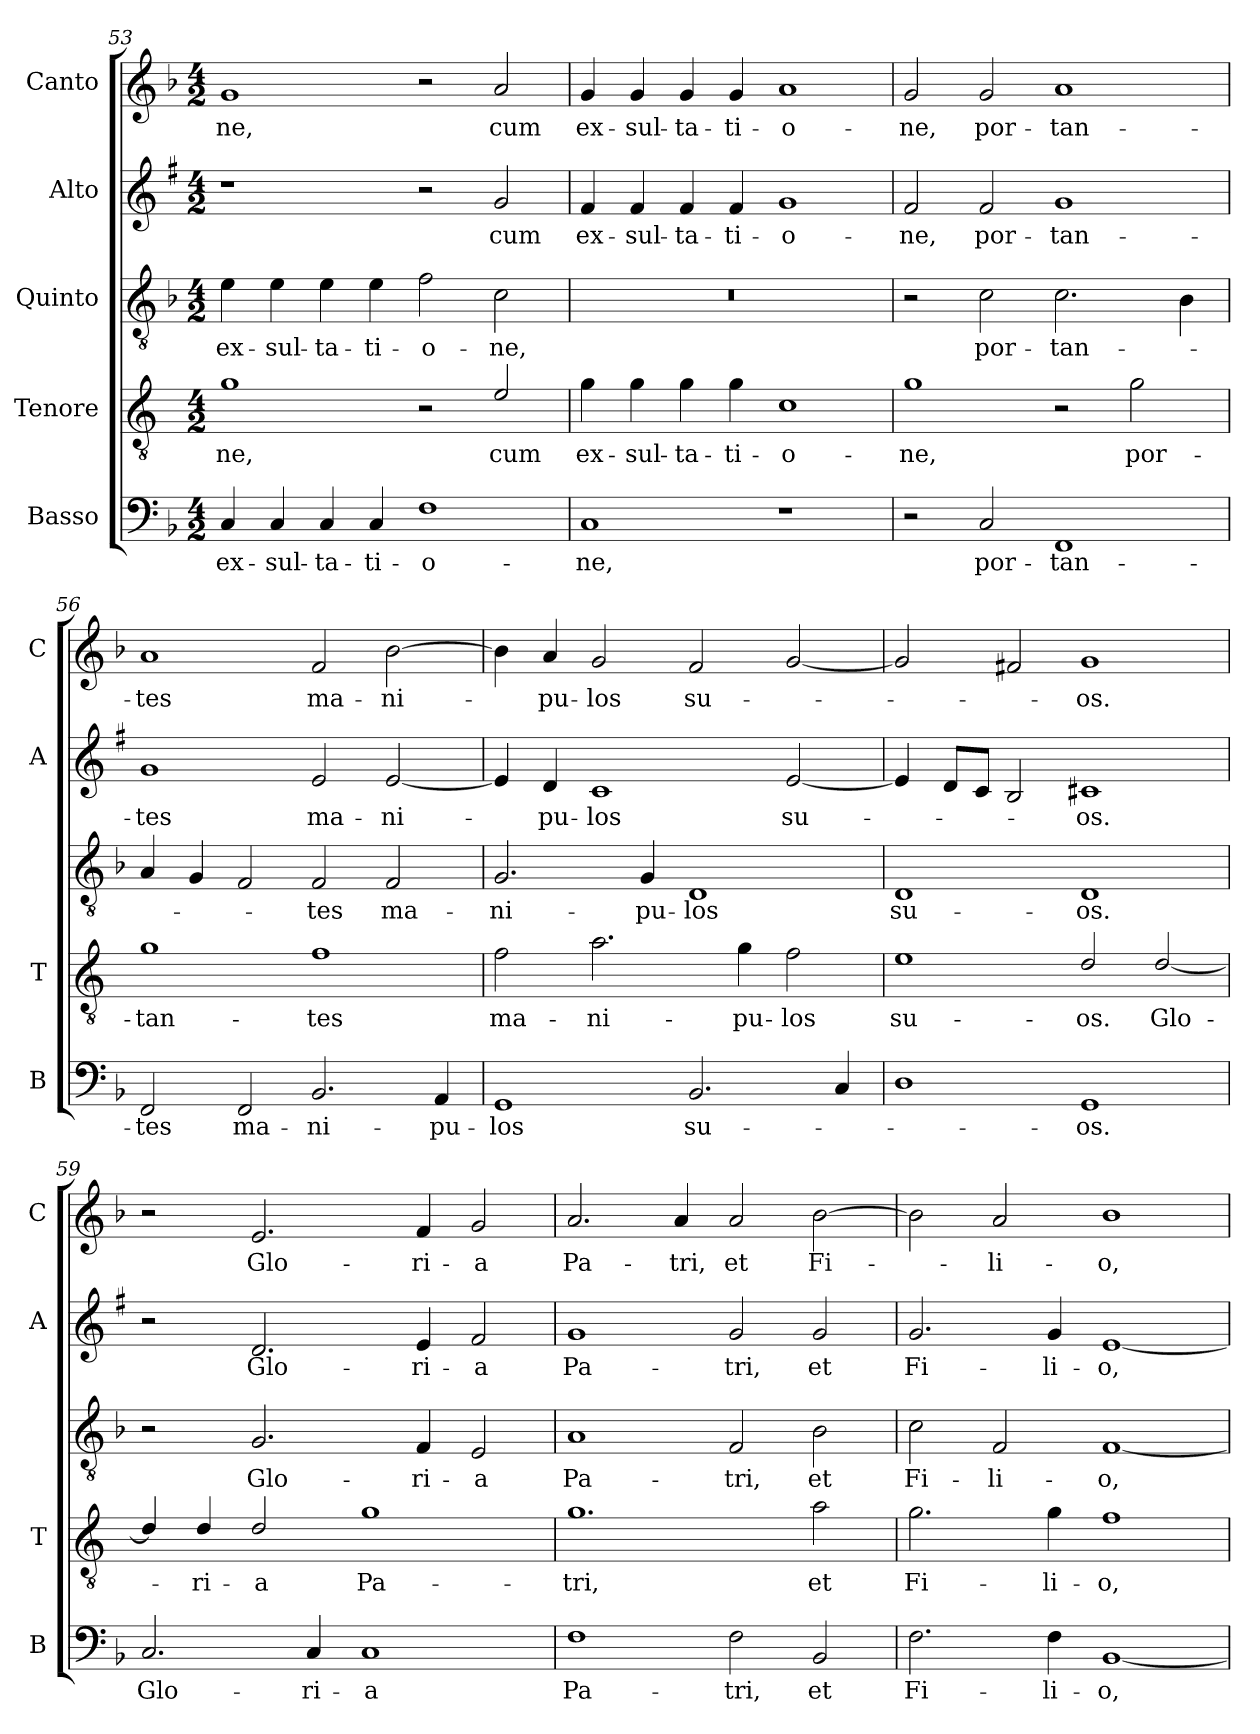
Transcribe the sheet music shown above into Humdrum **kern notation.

**kern	**text	**kern	**text	**kern	**text	**kern	**text	**kern	**text
*part5	*part5	*part4	*part4	*part3	*part3	*part2	*part2	*part1	*part1
*staff5	*staff5	*staff4	*staff4	*staff3	*staff3	*staff2	*staff2	*staff1	*staff1
*I"Basso	*	*I"Tenore	*	*I"Quinto	*	*I"Alto	*	*I"Canto	*
*I'B	*	*I'T	*	*	*	*I'A	*	*I'C	*
!!LO:PB:g=z
*clefF4	*	*clefGv2	*	*clefGv2	*	*clefG2	*	*clefG2	*
*	*	*ITrd4c7	*	*	*	*ITrd1c2	*	*	*
*k[b-]	*	*k[b-]	*	*k[b-]	*	*k[b-]	*	*k[b-]	*
*F:	*	*F:	*	*F:	*	*F:	*	*F:	*
*M4/2	*	*M4/2	*	*M4/2	*	*M4/2	*	*M4/2	*
=53	=53	=53	=53	=53	=53	=53	=53	=53	=53
!	!LO:LY:b	!	!LO:LY:b	!	!LO:LY:b	!	!	!	!LO:LY:b
4C/	ex-	1c	-ne,	4e\	ex-	1r	.	1g	-ne,
!	!LO:LY:b	!	!	!	!LO:LY:b	!	!	!	!
4C/	-sul-	.	.	4e\	-sul-	.	.	.	.
!	!LO:LY:b	!	!	!	!LO:LY:b	!	!	!	!
4C/	-ta-	.	.	4e\	-ta-	.	.	.	.
!	!LO:LY:b	!	!	!	!LO:LY:b	!	!	!	!
4C/	-ti-	.	.	4e\	-ti-	.	.	.	.
!	!LO:LY:b	!	!	!	!LO:LY:b	!	!	!	!
1F	-o-	2r	.	2f\	-o-	2r	.	2r	.
!	!	!	!LO:LY:b	!	!LO:LY:b	!	!LO:LY:b	!	!LO:LY:b
.	.	2A/	cum	2c\	-ne,	2f/	cum	2a/	cum
=54	=54	=54	=54	=54	=54	=54	=54	=54	=54
!	!LO:LY:b	!	!LO:LY:b	!	!	!	!LO:LY:b	!	!LO:LY:b
1C	-ne,	4c\	ex-	0r	.	4e/	ex-	4g/	ex-
!	!	!	!LO:LY:b	!	!	!	!LO:LY:b	!	!LO:LY:b
.	.	4c\	-sul-	.	.	4e/	-sul-	4g/	-sul-
!	!	!	!LO:LY:b	!	!	!	!LO:LY:b	!	!LO:LY:b
.	.	4c\	-ta-	.	.	4e/	-ta-	4g/	-ta-
!	!	!	!LO:LY:b	!	!	!	!LO:LY:b	!	!LO:LY:b
.	.	4c\	-ti-	.	.	4e/	-ti-	4g/	-ti-
!	!	!	!LO:LY:b	!	!	!	!LO:LY:b	!	!LO:LY:b
1r	.	1F	-o-	.	.	1f	-o-	1a	-o-
=55	=55	=55	=55	=55	=55	=55	=55	=55	=55
!	!	!	!LO:LY:b	!	!	!	!LO:LY:b	!	!LO:LY:b
2r	.	1c	-ne,	2r	.	2e/	-ne,	2g/	-ne,
!	!LO:LY:b	!	!	!	!LO:LY:b	!	!LO:LY:b	!	!LO:LY:b
2C/	por-	.	.	2c\	por-	2e/	por-	2g/	por-
!	!LO:LY:b	!	!	!	!LO:LY:b	!	!LO:LY:b	!	!LO:LY:b
1FF	-tan-	2r	.	2.c\	-tan-	1f	-tan-	1a	-tan-
!	!	!	!LO:LY:b	!	!	!	!	!	!
.	.	2c\	por-	.	.	.	.	.	.
.	.	.	.	4B-\	.	.	.	.	.
=56	=56	=56	=56	=56	=56	=56	=56	=56	=56
!	!LO:LY:b	!	!LO:LY:b	!	!	!	!LO:LY:b	!	!LO:LY:b
2FF/	-tes	1c	-tan-	4A/	.	1f	-tes	1a	-tes
.	.	.	.	4G/	.	.	.	.	.
!	!LO:LY:b	!	!	!	!	!	!	!	!
2FF/	ma-	.	.	2F/	.	.	.	.	.
!	!LO:LY:b	!	!LO:LY:b	!	!LO:LY:b	!	!LO:LY:b	!	!LO:LY:b
2.BB-/	-ni-	1B-	-tes	2F/	-tes	2d/	ma-	2f/	ma-
!	!	!	!	!	!LO:LY:b	!	!LO:LY:b	!	!LO:LY:b
.	.	.	.	2F/	ma-	[2d/	-ni-	[2b-\	-ni-
!	!LO:LY:b	!	!	!	!	!	!	!	!
4AA/	-pu-	.	.	.	.	.	.	.	.
!!LO:LB:g=z
=57	=57	=57	=57	=57	=57	=57	=57	=57	=57
!	!LO:LY:b	!	!LO:LY:b	!	!LO:LY:b	!	!	!	!
1GG	-los	2B-\	ma-	2.G/	-ni-	4d/]	.	4b-\]	.
!	!	!	!	!	!	!	!LO:LY:b	!	!LO:LY:b
.	.	.	.	.	.	4c/	-pu-	4a/	-pu-
!	!	!	!LO:LY:b	!	!	!	!LO:LY:b	!	!LO:LY:b
.	.	2.d\	-ni-	.	.	1B-	-los	2g/	-los
!	!	!	!	!	!LO:LY:b	!	!	!	!
.	.	.	.	4G/	-pu-	.	.	.	.
!	!LO:LY:b	!	!	!	!LO:LY:b	!	!	!	!LO:LY:b
2.BB-/	su-	.	.	1D	-los	.	.	2f/	su-
!	!	!	!LO:LY:b	!	!	!	!	!	!
.	.	4c\	-pu-	.	.	.	.	.	.
!	!	!	!LO:LY:b	!	!	!	!LO:LY:b	!	!
.	.	2B-\	-los	.	.	[2d/	su-	[2g/	.
4C/	.	.	.	.	.	.	.	.	.
=58	=58	=58	=58	=58	=58	=58	=58	=58	=58
!	!	!	!LO:LY:b	!	!LO:LY:b	!	!	!	!
1D	.	1A	su-	1D	su-	4d/]	.	2g/]	.
.	.	.	.	.	.	8c/L	.	.	.
.	.	.	.	.	.	8B-/J	.	.	.
.	.	.	.	.	.	2A/	.	2f#X/	.
!	!LO:LY:b	!	!LO:LY:b	!	!LO:LY:b	!	!LO:LY:b	!	!LO:LY:b
1GG	-os.	2G/	-os.	1D	-os.	1Bn	-os.	1g	-os.
!	!	!	!LO:LY:b	!	!	!	!	!	!
.	.	[2G/	Glo-	.	.	.	.	.	.
=59	=59	=59	=59	=59	=59	=59	=59	=59	=59
!	!LO:LY:b	!	!	!	!	!	!	!	!
2.C/	Glo-	4G/]	.	2r	.	2r	.	2r	.
!	!	!	!LO:LY:b	!	!	!	!	!	!
.	.	4G/	-ri-	.	.	.	.	.	.
!	!	!	!LO:LY:b	!	!LO:LY:b	!	!LO:LY:b	!	!LO:LY:b
.	.	2G/	-a	2.G/	Glo-	2.c/	Glo-	2.e/	Glo-
!	!LO:LY:b	!	!	!	!	!	!	!	!
4C/	-ri-	.	.	.	.	.	.	.	.
!	!LO:LY:b	!	!LO:LY:b	!	!	!	!	!	!
1C	-a	1c	Pa-	.	.	.	.	.	.
!	!	!	!	!	!LO:LY:b	!	!LO:LY:b	!	!LO:LY:b
.	.	.	.	4F/	-ri-	4d/	-ri-	4f/	-ri-
!	!	!	!	!	!LO:LY:b	!	!LO:LY:b	!	!LO:LY:b
.	.	.	.	2E/	-a	2e/	-a	2g/	-a
=60	=60	=60	=60	=60	=60	=60	=60	=60	=60
!	!LO:LY:b	!	!LO:LY:b	!	!LO:LY:b	!	!LO:LY:b	!	!LO:LY:b
1F	Pa-	1.c	-tri,	1A	Pa-	1f	Pa-	2.a/	Pa-
!	!	!	!	!	!	!	!	!	!LO:LY:b
.	.	.	.	.	.	.	.	4a/	-tri,
!	!LO:LY:b	!	!	!	!LO:LY:b	!	!LO:LY:b	!	!LO:LY:b
2F\	-tri,	.	.	2F/	-tri,	2f/	-tri,	2a/	et
!	!LO:LY:b	!	!LO:LY:b	!	!LO:LY:b	!	!LO:LY:b	!	!LO:LY:b
2BB-/	et	2d\	et	2B-\	et	2f/	et	[2b-\	Fi-
!!LO:LB:g=z
=61	=61	=61	=61	=61	=61	=61	=61	=61	=61
!	!LO:LY:b	!	!LO:LY:b	!	!LO:LY:b	!	!LO:LY:b	!	!
2.F\	Fi-	2.c\	Fi-	2c\	Fi-	2.f/	Fi-	2b-\]	.
!	!	!	!	!	!LO:LY:b	!	!	!	!LO:LY:b
.	.	.	.	2F/	-li-	.	.	2a/	-li-
!	!LO:LY:b	!	!LO:LY:b	!	!	!	!LO:LY:b	!	!
4F\	-li-	4c\	-li-	.	.	4f/	-li-	.	.
!	!LO:LY:b	!	!LO:LY:b	!	!LO:LY:b	!	!LO:LY:b	!	!LO:LY:b
[1BB-	-o,	1B-	-o,	[1F	-o,	[1d	-o,	1b-	-o,
=	=	=	=	=	=	=	=	=	=
*-	*-	*-	*-	*-	*-	*-	*-	*-	*-
